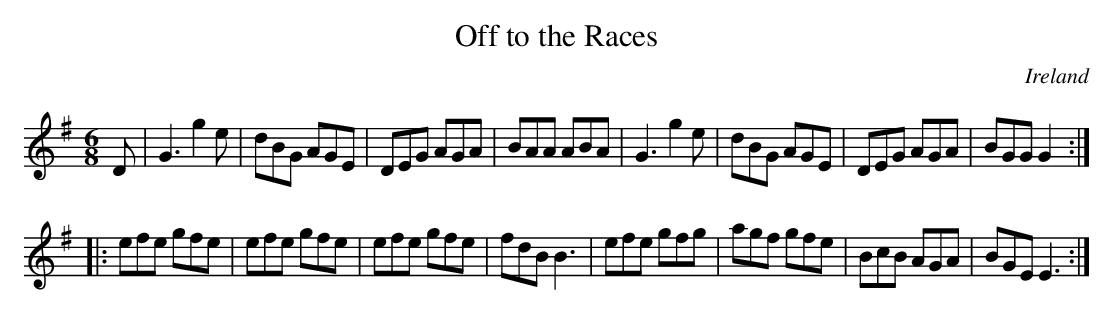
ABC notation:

X:1
T:Off to the Races
M:6/8
O:Ireland
K:G major
D|\
G3 g2e|dBG AGE|DEG AGA|BAA ABA|\
G3 g2e|dBG AGE|DEG AGA|BGG G2:|
|:efe gfe|efe gfe|efe gfe|fdB B3|\
efe gfg|agf gfe|BcB AGA|BGE E3:|
